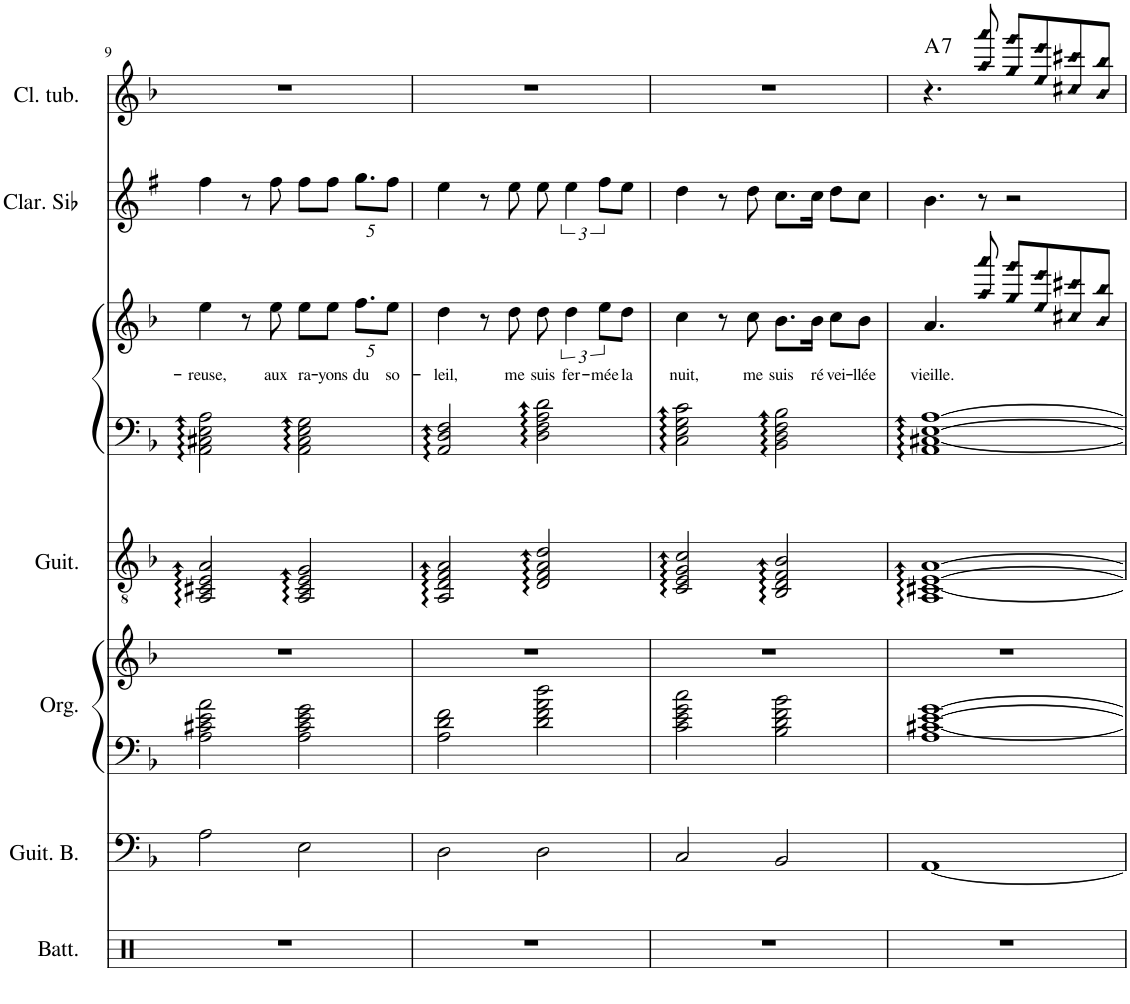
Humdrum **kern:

**kern	**kern	**kern	**kern	**kern	**kern	**kern	**text	**kern	**kern	**harte
*part7	*part6	*part5	*part5	*part4	*part3	*part3	*part3	*part2	*part1	*part1
*staff9	*staff8	*staff7	*staff6	*staff5	*staff4	*staff3	*staff3	*staff2	*staff1	*
*I"Batterie	*I"Guitare basse	*I"Orgue	*	*I"Guitare acoustique	*I"Piano	*	*	*I"Clarinette en Sib	*I"Cloches tubulaires	*
*I'Batt.	*I'Guit. B.	*I'Org.	*	*I'Guit.	*I'Pno	*	*	*I'Clar. Sib	*I'Cl. tub.	*
!!LO:PB:g=z
*clefX	*clefF4	*clefF4	*clefG2	*clefGv2	*clefF4	*clefG2	*	*clefG2	*clefG2	*
*	*Trd7c12	*	*	*	*	*	*	*Trd1c2	*	*
*k[b-]	*k[b-]	*k[b-]	*k[b-]	*k[b-]	*k[b-]	*k[b-]	*	*k[f#]	*k[b-]	*
*M4/4	*M4/4	*M4/4	*M4/4	*M4/4	*M4/4	*M4/4	*	*M4/4	*M4/4	*
=9	=9	=9	=9	=9	=9	=9	=9	=9	=9	=9
!	!	!	!	!	!	!	!LO:LY:b	!	!	!
1r	2A\	2A\ 2c#X\ 2e\ 2a\	1r	2AA/ 2C#X/ 2E/ 2A/	2AA\ 2C#X\ 2E\ 2A\	4ee\	-reuse,	4ff#\	1r	.
.	.	.	.	.	.	8r	.	8r	.	.
!	!	!	!	!	!	!	!LO:LY:b	!	!	!
.	.	.	.	.	.	8ee\	aux	8ff#\	.	.
!	!	!	!	!	!	!	!LO:LY:b	!	!	!
.	2E\	2A\ 2c#\ 2e\ 2g\	.	2AA/ 2C#/ 2E/ 2G/	2AA\ 2C#\ 2E\ 2G\	8ee\L	ra-	8ff#\L	.	.
!	!	!	!	!	!	!	!LO:LY:b	!	!	!
.	.	.	.	.	.	8ee\J	-yons	8ff#\J	.	.
*	*	*	*	*	*	*Xbrackettup	*	*	*	*
!	!	!	!	!	!	!	!LO:LY:b	!	!	!
*	*	*	*	*	*	*	*	*Xbrackettup	*	*
.	.	.	.	.	.	10.ff\L	du	10.gg\L	.	.
!	!	!	!	!	!	!	!LO:LY:b	!	!	!
.	.	.	.	.	.	10ee\J	so-	10ff#\J	.	.
=10	=10	=10	=10	=10	=10	=10	=10	=10	=10	=10
!	!	!	!	!	!	!	!LO:LY:b	!	!	!
1r	2D\	2A\ 2d\ 2f\	1r	2AA/ 2D/ 2F/ 2A/	2AA/ 2D/ 2F/	4dd\	-leil,	4ee\	1r	.
.	.	.	.	.	.	8r	.	8r	.	.
!	!	!	!	!	!	!	!LO:LY:b	!	!	!
.	.	.	.	.	.	8dd\	me	8ee\	.	.
!	!	!	!	!	!	!	!LO:LY:b	!	!	!
.	2D\	2d\ 2f\ 2a\ 2dd\	.	2D/ 2F/ 2A/ 2d/	2D\ 2F\ 2A\ 2d\	8dd\	suis	8ee\	.	.
*	*	*	*	*	*	*brackettup	*	*	*	*
!	!	!	!	!	!	!	!LO:LY:b	!	!	!
*	*	*	*	*	*	*	*	*brackettup	*	*
.	.	.	.	.	.	6dd\	fer-	6ee\	.	.
!	!	!	!	!	!	!	!LO:LY:b	!	!	!
.	.	.	.	.	.	12ee\L	-mée	12ff#\L	.	.
!	!	!	!	!	!	!	!LO:LY:b	!	!	!
.	.	.	.	.	.	8dd\J	la	8ee\J	.	.
=11	=11	=11	=11	=11	=11	=11	=11	=11	=11	=11
!	!	!	!	!	!	!	!LO:LY:b	!	!	!
1r	2C/	2c\ 2e\ 2g\ 2cc\	1r	2C/ 2E/ 2G/ 2c/	2C\ 2E\ 2G\ 2c\	4cc\	nuit,	4dd\	1r	.
.	.	.	.	.	.	8r	.	8r	.	.
!	!	!	!	!	!	!	!LO:LY:b	!	!	!
.	.	.	.	.	.	8cc\	me	8dd\	.	.
!	!	!	!	!	!	!	!LO:LY:b	!	!	!
.	2BB-/	2B-\ 2d\ 2f\ 2b-\	.	2BB-/ 2D/ 2F/ 2B-/	2BB-\ 2D\ 2F\ 2B-\	8.b-\L	suis	8.cc\L	.	.
!	!	!	!	!	!	!	!LO:LY:b	!	!	!
.	.	.	.	.	.	16b-\Jk	ré-	16cc\Jk	.	.
!	!	!	!	!	!	!	!LO:LY:b	!	!	!
.	.	.	.	.	.	8cc\L	-vei-	8dd\L	.	.
!	!	!	!	!	!	!	!LO:LY:b	!	!	!
.	.	.	.	.	.	8b-\J	-llée	8cc\J	.	.
=12	=12	=12	=12	=12	=12	=12	=12	=12	=12	=12
!	!	!	!	!	!	!	!LO:LY:b	!	!	!LO:H:kt=7
*	*	*	*	*	*	*^	*	*	*^	*
1r	[1AA	[1A [1c#X [1e [1g	1r	[1AA [1C#X [1E [1A	[1AA [1C#X [1E [1A	4.a/	4.ryy	vieille.	4.b\	4.r	4.ryy	A:7
!	!	!	!	!	!	!	!LO:N:n=1:head=diamond	!	!	!	!	!
!	!	!	!	!	!	!	!LO:N:n=2:head=diamond	!	!	!	!LO:N:n=1:head=diamond	!
!	!	!	!	!	!	!	!	!	!	!	!LO:N:n=2:head=diamond	!
.	.	.	.	.	.	8ryy	8aa/ 8aaa/	.	8r	8ryy	8aa/ 8aaa/	.
!	!	!	!	!	!	!	!LO:N:n=1:head=diamond	!	!	!	!	!
!	!	!	!	!	!	!	!LO:N:n=2:head=diamond	!	!	!	!LO:N:n=1:head=diamond	!
!	!	!	!	!	!	!	!	!	!	!	!LO:N:n=2:head=diamond	!
.	.	.	.	.	.	2ryy	8gg/ 8ggg/L	.	2r	2ryy	8gg/ 8ggg/L	.
!	!	!	!	!	!	!	!LO:N:n=1:head=diamond	!	!	!	!	!
!	!	!	!	!	!	!	!LO:N:n=2:head=diamond	!	!	!	!LO:N:n=1:head=diamond	!
!	!	!	!	!	!	!	!	!	!	!	!LO:N:n=2:head=diamond	!
.	.	.	.	.	.	.	8ee/ 8eee/	.	.	.	8ee/ 8eee/	.
!	!	!	!	!	!	!	!LO:N:n=1:head=diamond	!	!	!	!	!
!	!	!	!	!	!	!	!LO:N:n=2:head=diamond	!	!	!	!LO:N:n=1:head=diamond	!
!	!	!	!	!	!	!	!	!	!	!	!LO:N:n=2:head=diamond	!
.	.	.	.	.	.	.	8cc#X/ 8ccc#X/	.	.	.	8cc#X/ 8ccc#X/	.
!	!	!	!	!	!	!	!LO:N:n=1:head=diamond	!	!	!	!	!
!	!	!	!	!	!	!	!LO:N:n=2:head=diamond	!	!	!	!LO:N:n=1:head=diamond	!
!	!	!	!	!	!	!	!	!	!	!	!LO:N:n=2:head=diamond	!
.	.	.	.	.	.	.	8b-/ 8bb-/J	.	.	.	8b-/ 8bb-/J	.
*	*	*	*	*	*	*v	*v	*	*	*v	*v	*
=	=	=	=	=	=	=	=	=	=	=
*-	*-	*-	*-	*-	*-	*-	*-	*-	*-	*-
